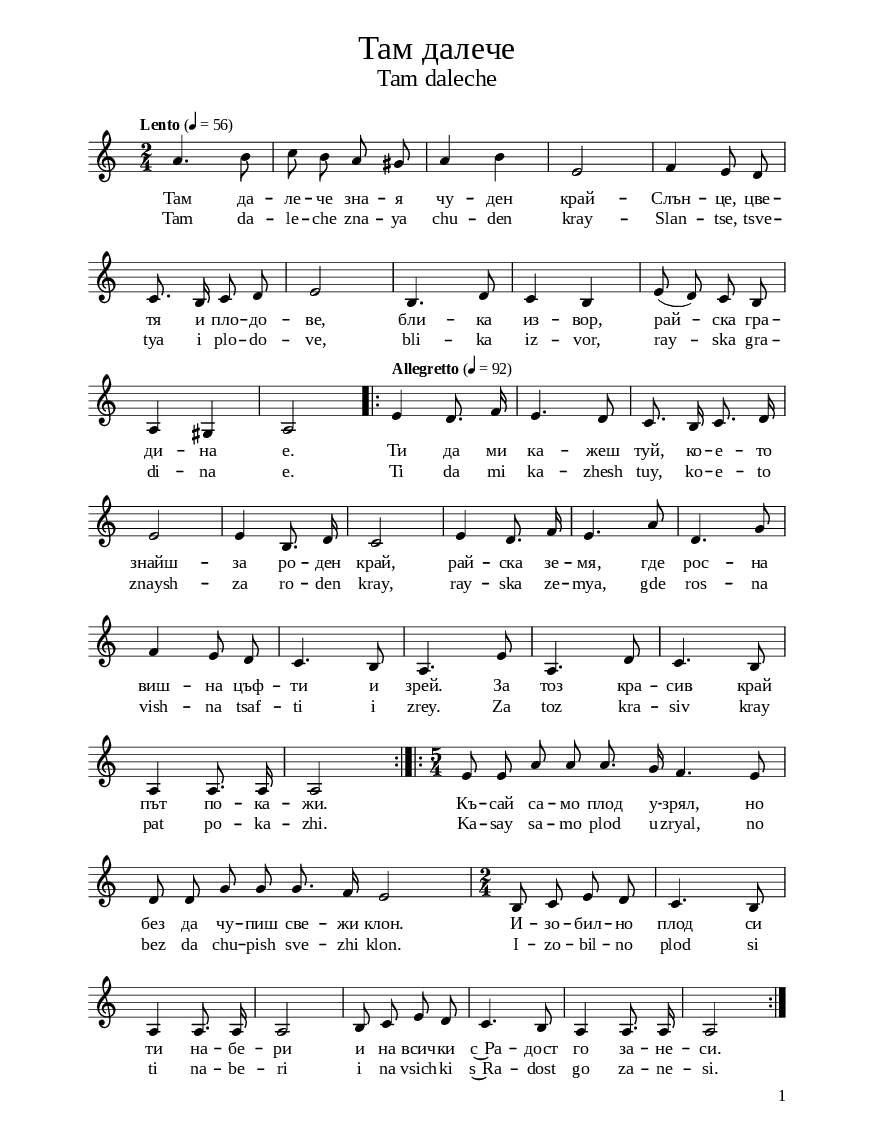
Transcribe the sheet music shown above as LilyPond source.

\version "2.24.0"

\include "include/globals.ily"

\bookpart {
  \label #'ref117
  \tocItem \markup "Там далече – Tam daleche "
  \include "include/bookpart-paper.ily"
  \score {
    \include "include/score-layout.ily"

    \new Voice \absolute {
      \clef treble
      \key c \major
      \time 2/4
      \tempoFunc "Lento" 4 "56"
      \autoBeamOff
      a'4. b'8 |  c''8 b'8 a'8 gis'8 | a'4 b'4 | e'2 |  f'4 e'8 d'8 \break |


      c'8. b16 c'8 d'8 | e'2 | b4. d'8 | c'4 b4 | e'8 ( d'8 ) c'8 b8 \break |


      a4 gis4 | a2 \bar ".|:"
        | \tempoFunc "Allegretto" 4 "92" | e'4 d'8. f'16 | e'4. d'8 |c'8. b16 c'8. d'16 \break |

        e'2 | e'4 b8. d'16 | c'2 | e'4 d'8. f'16 | e'4. a'8 | d'4. g'8 \break |

        f'4 e'8 d'8 | c'4. b8 | a4. e'8 | a4. d'8 | c'4. b8 \break |

        a4 a8. a16 | a2 \bar ":|.|:"
       | \time 5/4 
        e'8 e'8 a'8 a'8 a'8. g'16 f'4. e'8 \break |

        d'8 d'8 g'8 g'8 g'8. f'16 e'2 | \time 2/4  b8 c'8 e'8 d'8 | c'4. b8 \break |

        a4 a8. a16 | a2 | b8 c'8 e'8 d'8 | c'4. b8 | a4 a8. a16 | a2 \bar ":|."
      }

      \addlyrics { Там   да  --  ле
  --  че   зна  --  я   чу  --  ден   край -- Слън --  це,
   цве  --  тя   и   пло  --  до  --  ве,   бли  --  ка   из  --
   вор,   рай  --  ска   гра  --  ди  --  на   е.   Ти   да   ми   ка
  --  жеш   туй,   ко  --  е  --  то   знайш  --  за   ро  --  ден
   край,   рай  --  ска   зе  --  мя,   где   рос  --  на   виш  --
   на   цъф  --  ти   и   зрей.   За   тоз   кра  --  сив   край
   път   по  --  ка  --  жи.   Къ  --  сай   са  --  мо   плод   у  --
   зрял,   но   без   да   чу  --  пиш   све  --  жи   клон.   И  --
   зо  --  бил  --  но   плод   си   ти   на  --  бе  --  ри   и   на
   всич  --  ки   с~Ра  --  дост   го   за  --  не  --  си. }
      \addlyrics {  Tam da -- le --
  che zna -- ya chu -- den kray -- Slan --  tse,  tsve -- tya i plo -- do
  --  ve,  bli -- ka iz --  vor,  ray -- ska gra -- di -- na  e.  Ti
  da mi ka -- zhesh  tuy,  ko -- e -- to znaysh -- za ro -- den
   kray,  ray -- ska ze --  mya,  gde ros -- na vish -- na tsaf -- ti
  i  zrey.  Za toz kra -- siv kray pat po -- ka --  zhi.  Ka -- say sa
  -- mo plod u --  zryal,  no bez da chu -- pish sve -- zhi  klon.  I
  -- zo -- bil -- no plod si ti na -- be -- ri i na vsich -- ki  s~Ra
  -- dost go za -- ne --  si. }

      \header {
        title = \titleFunc "Там далече" "Tam daleche"
      }

      \midi{}

    } % score

    \pageBreak


    % include foreign translation(s) of the song
    
\version "2.20.0"

\markup \fill-line { \fontsize #6 "Dort in der Ferne" }
\markup \null
\markup \null
\markup \fontsize #+2.5 {
  \hspace #10
  \override #'(baseline-skip . 2)

  \column {
    \line { " " }

    \line { " "Dort, in der Ferne, kenne ich ein wunderbares Land:  }

    \line { " "Sonne, Blumen und Früchte,  }

    \line { " "eine Quelle sprudelt, es ist ein Paradiesgarten.  }

    \line { " "Sag’ mir, was du weißt,  }

    \line { " "über die Heimat, paradiesische Erde,  }

    \line { " "wo der taubedeckt  Kirschbaum blüht und reift.  }

    \line { " "Zeig’ mir den Weg in dieses schöne Land.  }

    \line { " "Pflücke nur die reife Frucht,  }

    \line { " "ohne die jungen Triebe zu brechen.  }

    \line { " "Pflücke dir reichlich Früchte  }

    \line { " "und bringe sie allen mit Freude!  }

  }
}




  } % bookpart
